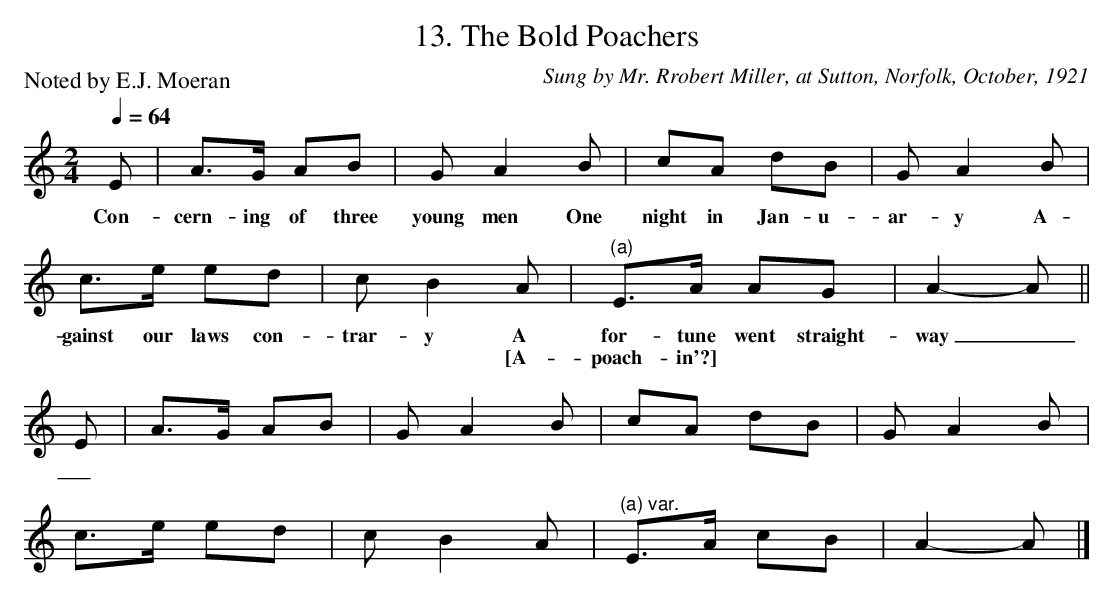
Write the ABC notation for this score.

X:1
T:13. The Bold Poachers
C:Sung by Mr. Rrobert Miller, at Sutton, Norfolk, October, 1921
P:Noted by E.J. Moeran
L:1/8
Q:1/4=64
M:2/4
K:Am
E | A>G AB | G A2 B | cA dB | G A2 B |$ c>e ed | c B2 A |"^(a)" E>A AG | A2- A ||$ E | A>G AB |
w: Con-|cern- ing of three|young men One|night in Jan- u-|ar- y A-|gainst our laws con-|trar- y A|for- tune went straight-|way _|_||
w: ||||||* * [A-|poach- in'?] * *||||
G A2 B | cA dB | G A2 B |$ c>e ed | c B2 A |"^(a) var." E>A cB | A2- A |]
w: |||||||
w: |||||||
